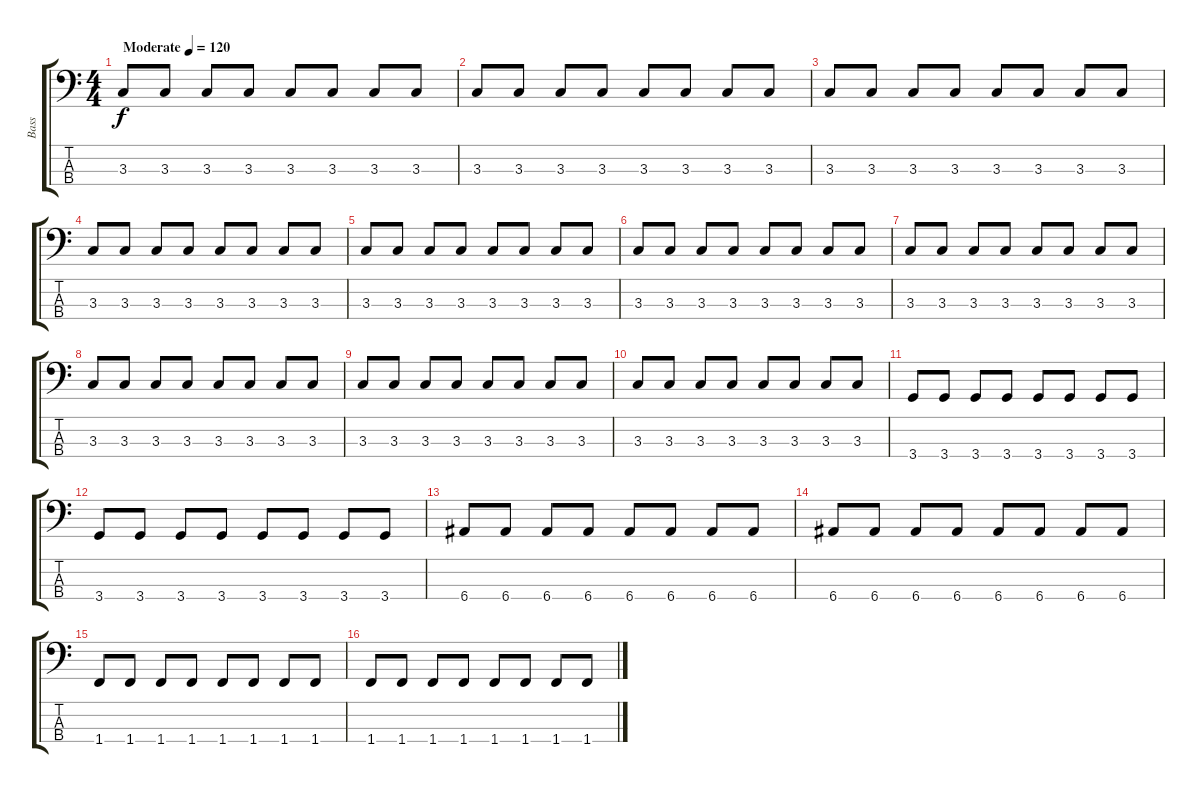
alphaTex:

\track ("Bass" "Bass") {instrument fretlessbass}
\staff {score tabs}
\tuning (G2 D2 A1 E1) {hide}
\ts (4 4)
\tempo (120 "Moderate")
\clef f4
\ks c
3.3.8{dy f instrument fretlessbass} 3.3.8 3.3.8 3.3.8 3.3.8 3.3.8 3.3.8 3.3.8 |
3.3.8 3.3.8 3.3.8 3.3.8 3.3.8 3.3.8 3.3.8 3.3.8 |
3.3.8 3.3.8 3.3.8 3.3.8 3.3.8 3.3.8 3.3.8 3.3.8 |
3.3.8 3.3.8 3.3.8 3.3.8 3.3.8 3.3.8 3.3.8 3.3.8 |
3.3.8 3.3.8 3.3.8 3.3.8 3.3.8 3.3.8 3.3.8 3.3.8 |
3.3.8 3.3.8 3.3.8 3.3.8 3.3.8 3.3.8 3.3.8 3.3.8 |
3.3.8 3.3.8 3.3.8 3.3.8 3.3.8 3.3.8 3.3.8 3.3.8 |
3.3.8 3.3.8 3.3.8 3.3.8 3.3.8 3.3.8 3.3.8 3.3.8 |
3.3.8 3.3.8 3.3.8 3.3.8 3.3.8 3.3.8 3.3.8 3.3.8 |
3.3.8 3.3.8 3.3.8 3.3.8 3.3.8 3.3.8 3.3.8 3.3.8 |
3.4.8 3.4.8 3.4.8 3.4.8 3.4.8 3.4.8 3.4.8 3.4.8 |
3.4.8 3.4.8 3.4.8 3.4.8 3.4.8 3.4.8 3.4.8 3.4.8 |
6.4.8 6.4.8 6.4.8 6.4.8 6.4.8 6.4.8 6.4.8 6.4.8 |
6.4.8 6.4.8 6.4.8 6.4.8 6.4.8 6.4.8 6.4.8 6.4.8 |
1.4.8 1.4.8 1.4.8 1.4.8 1.4.8 1.4.8 1.4.8 1.4.8 |
1.4.8 1.4.8 1.4.8 1.4.8 1.4.8 1.4.8 1.4.8 1.4.8
